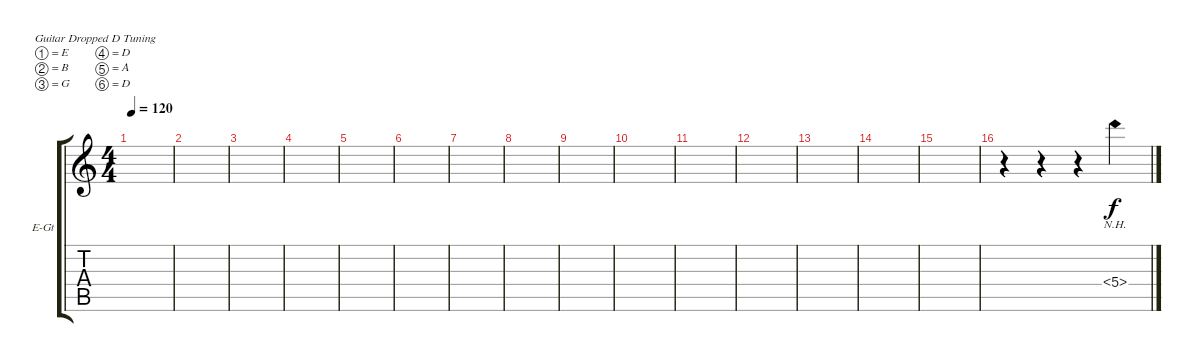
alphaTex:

\bracketExtendMode groupsimilarinstruments
\firstSystemTrackNameOrientation horizontal
\otherSystemsTrackNameOrientation horizontal
\track ("Lead Guitar" "E-Gt") {instrument distortionguitar}
\staff {score tabs}
\tuning (E4 B3 G3 D3 A2 D2)
\ts (4 4)
\tempo 120
\clef g2
\ks c
|
|
|
|
|
|
|
|
|
|
|
|
|
|
|
r.4 r.4 r.4 5.4{nh}.4
